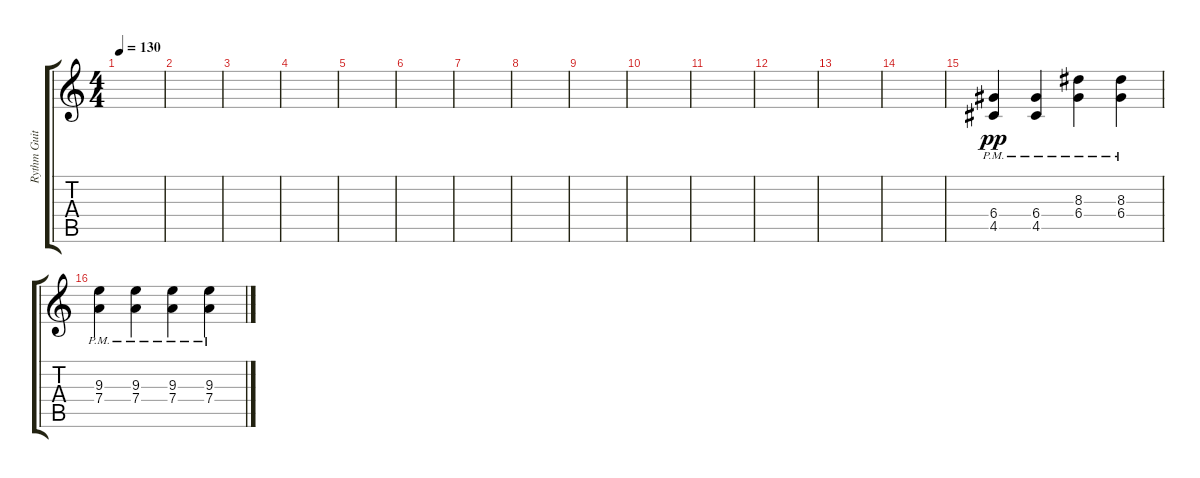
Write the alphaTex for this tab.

\track ("Rythm Guitar" "Rythm Guit") {instrument distortionguitar}
\staff {score tabs}
\tuning (E4 B3 G3 D3 A2 E2) {hide}
\ts (4 4)
\tempo 130
\clef g2
\ks c
|
|
|
|
|
|
|
|
|
|
|
|
|
|
(6.4{pm} 4.5{pm}).4{dy pp} (6.4{pm} 4.5{pm}).4 (8.3{pm} 6.4{pm}).4 (8.3{pm} 6.4{pm}).4 |
(9.3{pm} 7.4{pm}).4 (9.3{pm} 7.4{pm}).4 (9.3{pm} 7.4{pm}).4 (9.3{pm} 7.4{pm}).4
